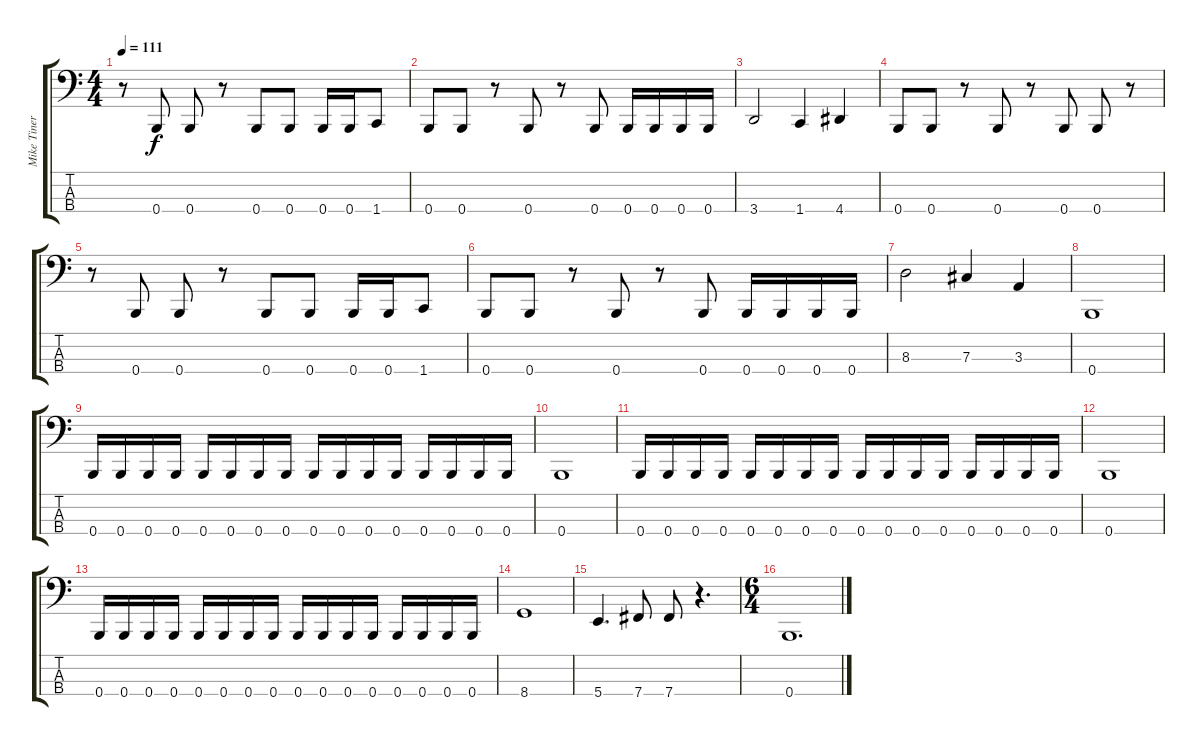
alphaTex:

\track ("Mike Tiner (Bass)" "Mike Tiner") {instrument electricbassfinger}
\staff {score tabs}
\tuning (E2 B1 Gb1 B0) {hide}
\ts (4 4)
\tempo 111
\clef f4
\ks c
r.8{dy f} 0.4.8 0.4.8 r.8 0.4.8 0.4.8 0.4.16 0.4.16 1.4.8 |
0.4.8 0.4.8 r.8 0.4.8 r.8 0.4.8 0.4.16 0.4.16 0.4.16 0.4.16 |
3.4.2 1.4.4 4.4.4 |
0.4.8 0.4.8 r.8 0.4.8 r.8 0.4.8 0.4.8 r.8 |
r.8 0.4.8 0.4.8 r.8 0.4.8 0.4.8 0.4.16 0.4.16 1.4.8 |
0.4.8 0.4.8 r.8 0.4.8 r.8 0.4.8 0.4.16 0.4.16 0.4.16 0.4.16 |
8.3.2 7.3.4 3.3.4 |
0.4.1 |
0.4.16 0.4.16 0.4.16 0.4.16 0.4.16 0.4.16 0.4.16 0.4.16 0.4.16 0.4.16 0.4.16 0.4.16 0.4.16 0.4.16 0.4.16 0.4.16 |
0.4.1 |
0.4.16 0.4.16 0.4.16 0.4.16 0.4.16 0.4.16 0.4.16 0.4.16 0.4.16 0.4.16 0.4.16 0.4.16 0.4.16 0.4.16 0.4.16 0.4.16 |
0.4.1 |
0.4.16 0.4.16 0.4.16 0.4.16 0.4.16 0.4.16 0.4.16 0.4.16 0.4.16 0.4.16 0.4.16 0.4.16 0.4.16 0.4.16 0.4.16 0.4.16 |
8.4.1 |
5.4.4{d} 7.4.8 7.4.8 r.4{d} |
\ts (6 4)
0.4.1{d}
